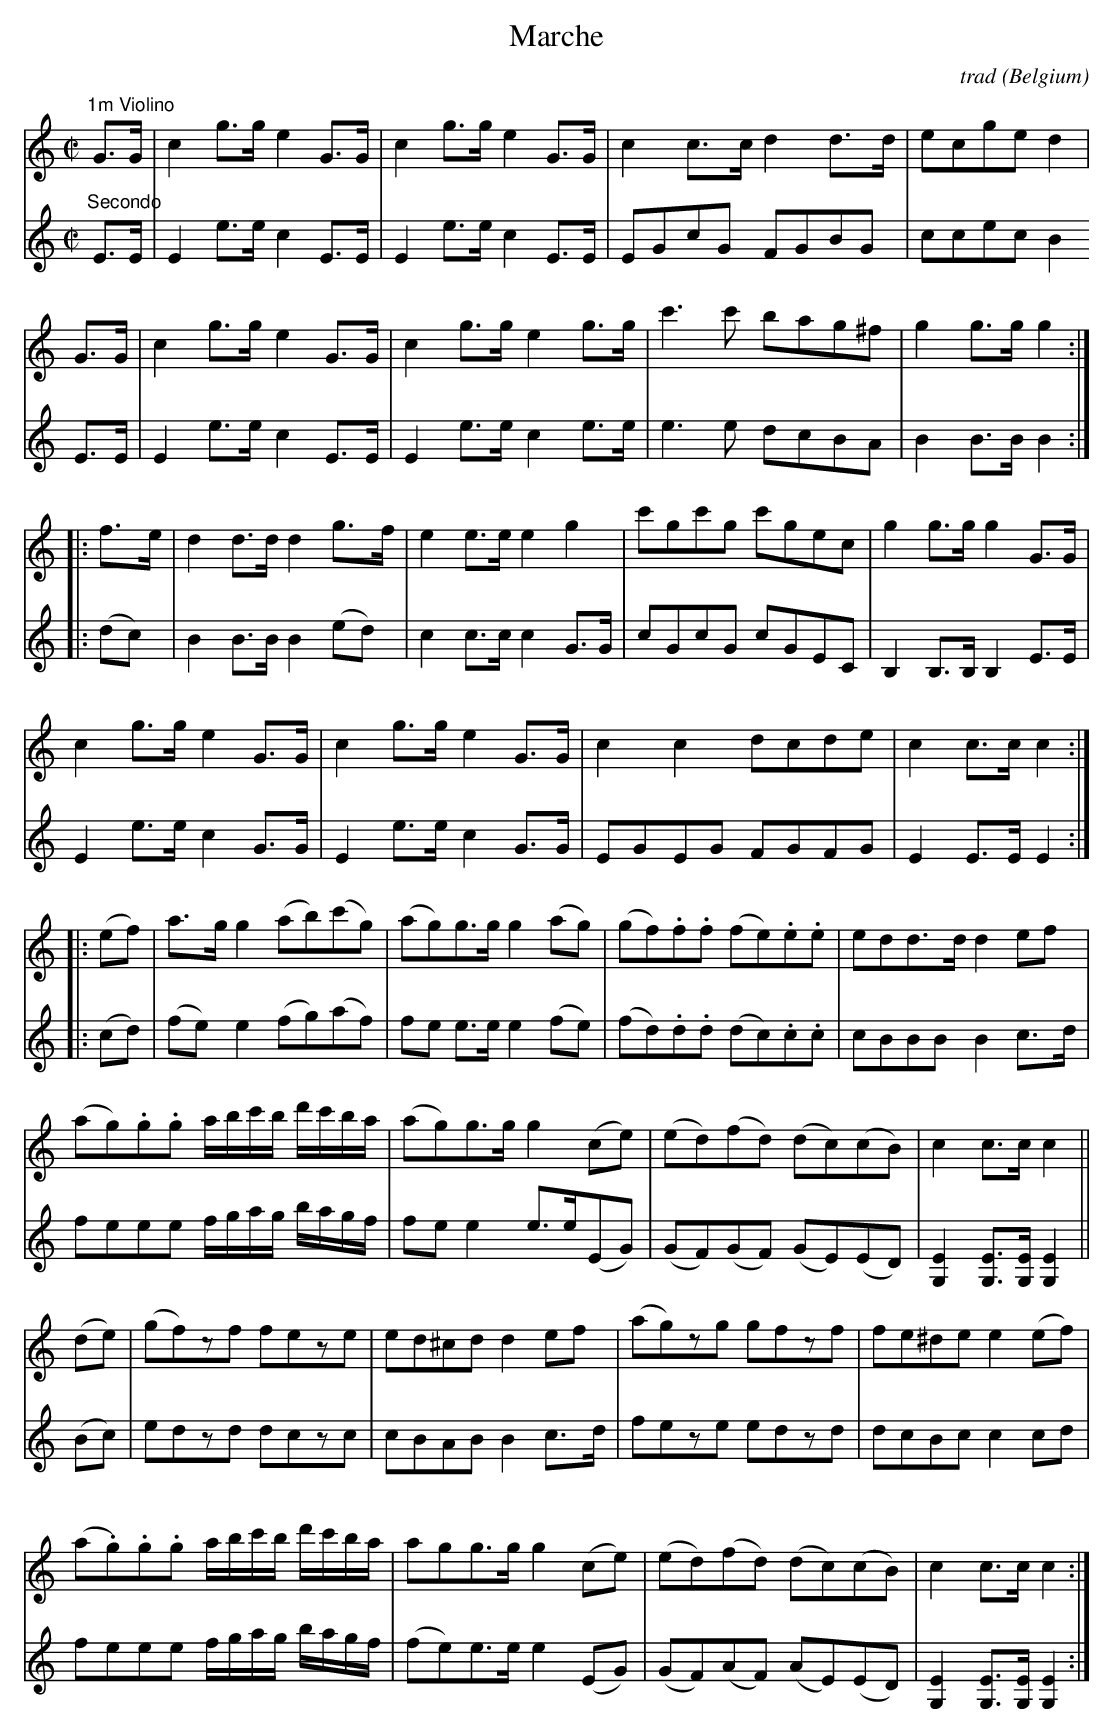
X:1
T:Marche
C:trad
O:Belgium
M:C|
L:1/16
K:Cmaj
[V:1]"1m Violino"
G2>G2|c4g2>g2 e4G2>G2|c4g2>g2 e4G2>G2|c4c2>c2 d4d2>d2|e2c2g2e2 d4|
G2>G2|c4g2>g2 e4G2>G2|c4g2>g2 e4g2>g2|c'4>c'4 b2a2g2^f2|g4g2>g2 g4:|
|:f2>e2|d4d2>d2 d4g2>f2|e4e2>e2 e4g4|c'2g2c'2g2 c'2g2e2c2|g4g2>g2 g4G2>G2|
c4g2>g2 e4G2>G2|c4g2>g2 e4G2>G2|c4c4 d2c2d2e2|c4c2>c2 c4:|
|:(e2f2)|a2>g2g4 (a2b2)(c'2g2)|(a2g2)g2>g2 g4(a2g2)|(g2f2).f2.f2 (f2e2).e2.e2|e2d2d2>d2 d4e2f2|
(a2g2).g2.g2 abc'b d'c'ba|(a2g2)g2>g2 g4(c2e2)|(e2d2)(f2d2) (d2c2)(c2B2)|c4c2>c2 c4||
(d2e2)|(g2f2)z2f2 f2e2z2e2|e2d2^c2d2 d4e2f2|(a2g2)z2g2 g2f2z2f2|f2e2^d2e2 e4(e2f2)|
(a2.g2).g2.g2 abc'b d'c'ba|a2g2g2>g2 g4(c2e2)|(e2d2)(f2d2) (d2c2)(c2B2)|c4c2>c2 c4:|]
[V:2]"Secondo"
E2>E2|E4e2>e2 c4E2>E2|E4e2>e2 c4E2>E2|E2G2c2G2 F2G2B2G2|c2c2e2c2 B4
E2>E2|E4e2>e2 c4E2>E2|E4e2>e2 c4e2>e2|e4>e4 d2c2B2A2|B4B2>B2 B4:|
|:(d2c2)|B4B2>B2 B4(e2d2)|c4c2>c2 c4G2>G2|c2G2c2G2 c2G2E2C2|B,4B,2>B,2 B,4E2>E2|
E4e2>e2 c4G2>G2|E4e2>e2 c4G2>G2|E2G2E2G2 F2G2F2G2|E4E2>E2 E4:|
|:(c2d2)|(f2e2)e4 (f2g2)(a2f2)|f2e2 e2>e2 e4(f2e2)|(f2d2).d2.d2 (d2c2).c2.c2|c2B2B2B2 B4c2>d2|
f2e2e2e2 fgag bagf|f2e2e4 e2>e2(E2G2)|(G2F2)(G2F2) (G2E2)(E2D2)|[G,E]4[G,E]2>[G,E]2 [G,E]4||
(B2c2)|e2d2z2d2 d2c2z2c2|c2B2A2B2 B4c2>d2|f2e2z2e2 e2d2z2d2|d2c2B2c2 c4c2d2|
f2e2e2e2 fgag bagf|(f2e2)e2>e2 e4(E2G2)|(G2F2)(A2F2) (A2E2)(E2D2)|[G,E]4[G,E]2>[G,E]2 [G,E]4:|]
